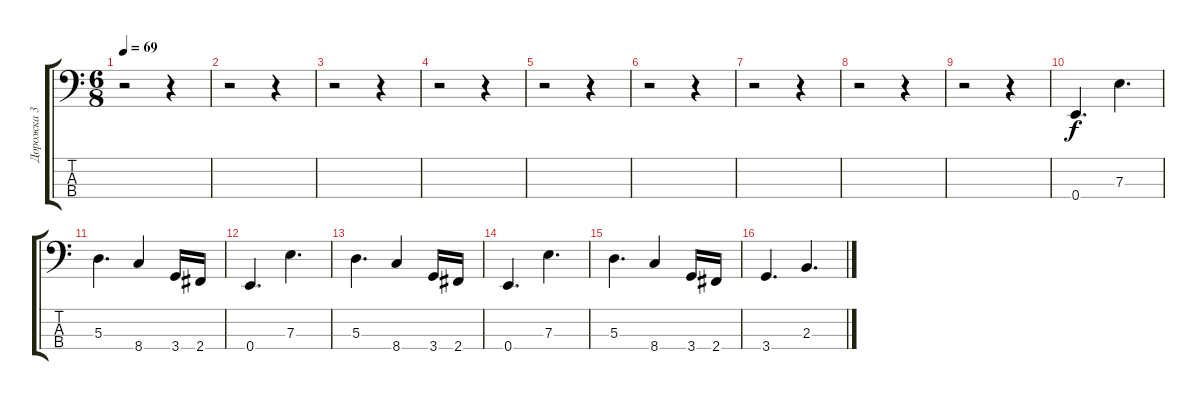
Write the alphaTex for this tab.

\track ("Дорожка 3" "Дорожка 3") {instrument electricbassfinger}
\staff {score tabs}
\tuning (G2 D2 A1 E1) {hide}
\ts (6 8)
\tempo 69
\clef f4
\ks c
r.2{dy f} r.4 |
r.2 r.4 |
r.2 r.4 |
r.2 r.4 |
r.2 r.4 |
r.2 r.4 |
r.2 r.4 |
r.2 r.4 |
r.2 r.4 |
0.4.4{d} 7.3.4{d} |
5.3.4{d} 8.4.4 3.4.16 2.4.16 |
0.4.4{d} 7.3.4{d} |
5.3.4{d} 8.4.4 3.4.16 2.4.16 |
0.4.4{d} 7.3.4{d} |
5.3.4{d} 8.4.4 3.4.16 2.4.16 |
3.4.4{d} 2.3.4{d}
